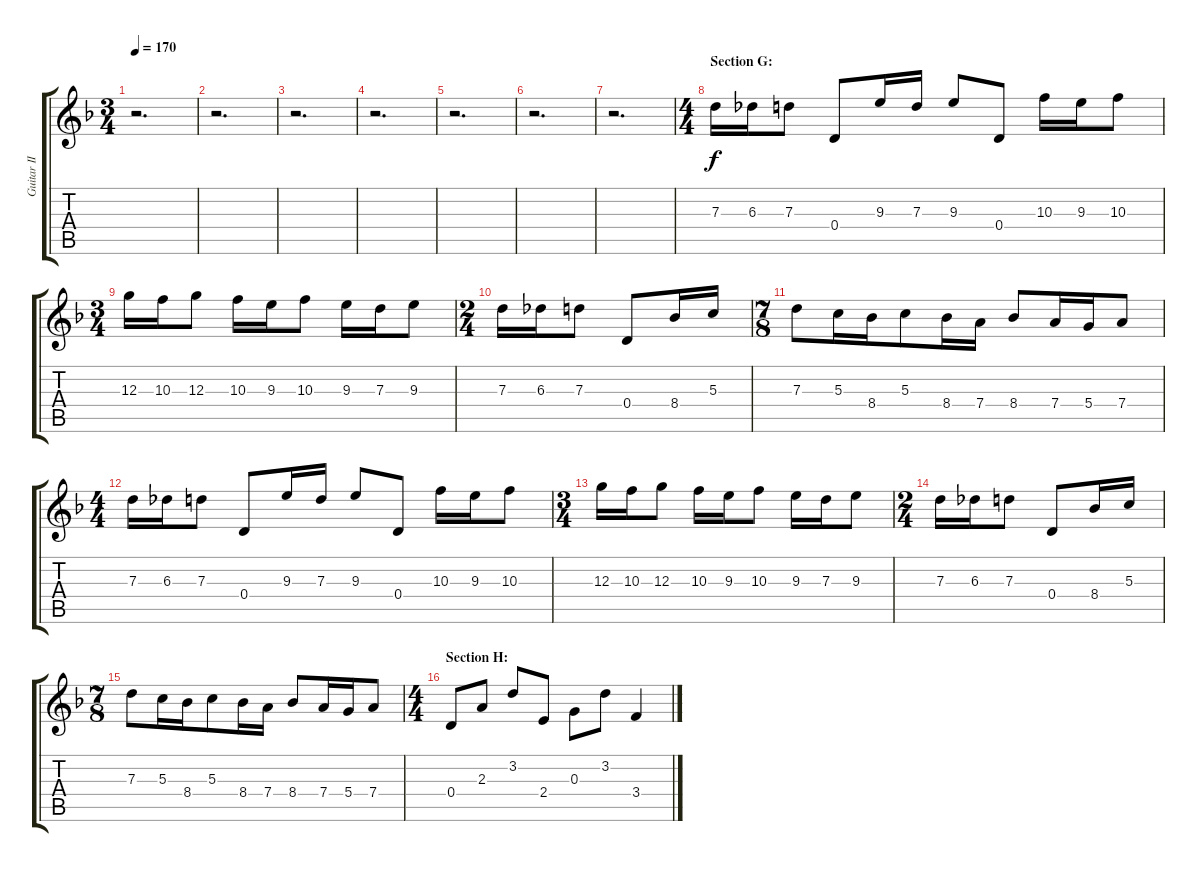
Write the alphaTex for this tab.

\track ("Guitar II" "Guitar II") {instrument overdrivenguitar}
\staff {score tabs}
\tuning (E4 B3 G3 D3 A2 E2) {hide}
\ts (3 4)
\tempo 170
\clef g2
\ks f
r.2{d dy f} |
r.2{d} |
r.2{d} |
r.2{d} |
r.2{d} |
r.2{d} |
r.2{d} |
\ts (4 4)
\section ("" "Section G:")
7.3.16 6.3.16 7.3.8 0.4.8 9.3.16 7.3.16 9.3.8 0.4.8 10.3.16 9.3.16 10.3.8 |
\ts (3 4)
12.3.16 10.3.16 12.3.8 10.3.16 9.3.16 10.3.8 9.3.16 7.3.16 9.3.8 |
\ts (2 4)
7.3.16 6.3.16 7.3.8 0.4.8 8.4.16 5.3.16 |
\ts (7 8)
7.3.8 5.3.16 8.4.16 5.3.8 8.4.16 7.4.16 8.4.8 7.4.16 5.4.16 7.4.8 |
\ts (4 4)
7.3.16 6.3.16 7.3.8 0.4.8 9.3.16 7.3.16 9.3.8 0.4.8 10.3.16 9.3.16 10.3.8 |
\ts (3 4)
12.3.16 10.3.16 12.3.8 10.3.16 9.3.16 10.3.8 9.3.16 7.3.16 9.3.8 |
\ts (2 4)
7.3.16 6.3.16 7.3.8 0.4.8 8.4.16 5.3.16 |
\ts (7 8)
7.3.8 5.3.16 8.4.16 5.3.8 8.4.16 7.4.16 8.4.8 7.4.16 5.4.16 7.4.8 |
\ts (4 4)
\section ("" "Section H:")
0.4.8{volume 12 balance 8 instrument electricguitarclean} 2.3.8 3.2.8 2.4.8 0.3.8 3.2.8 3.4.4
